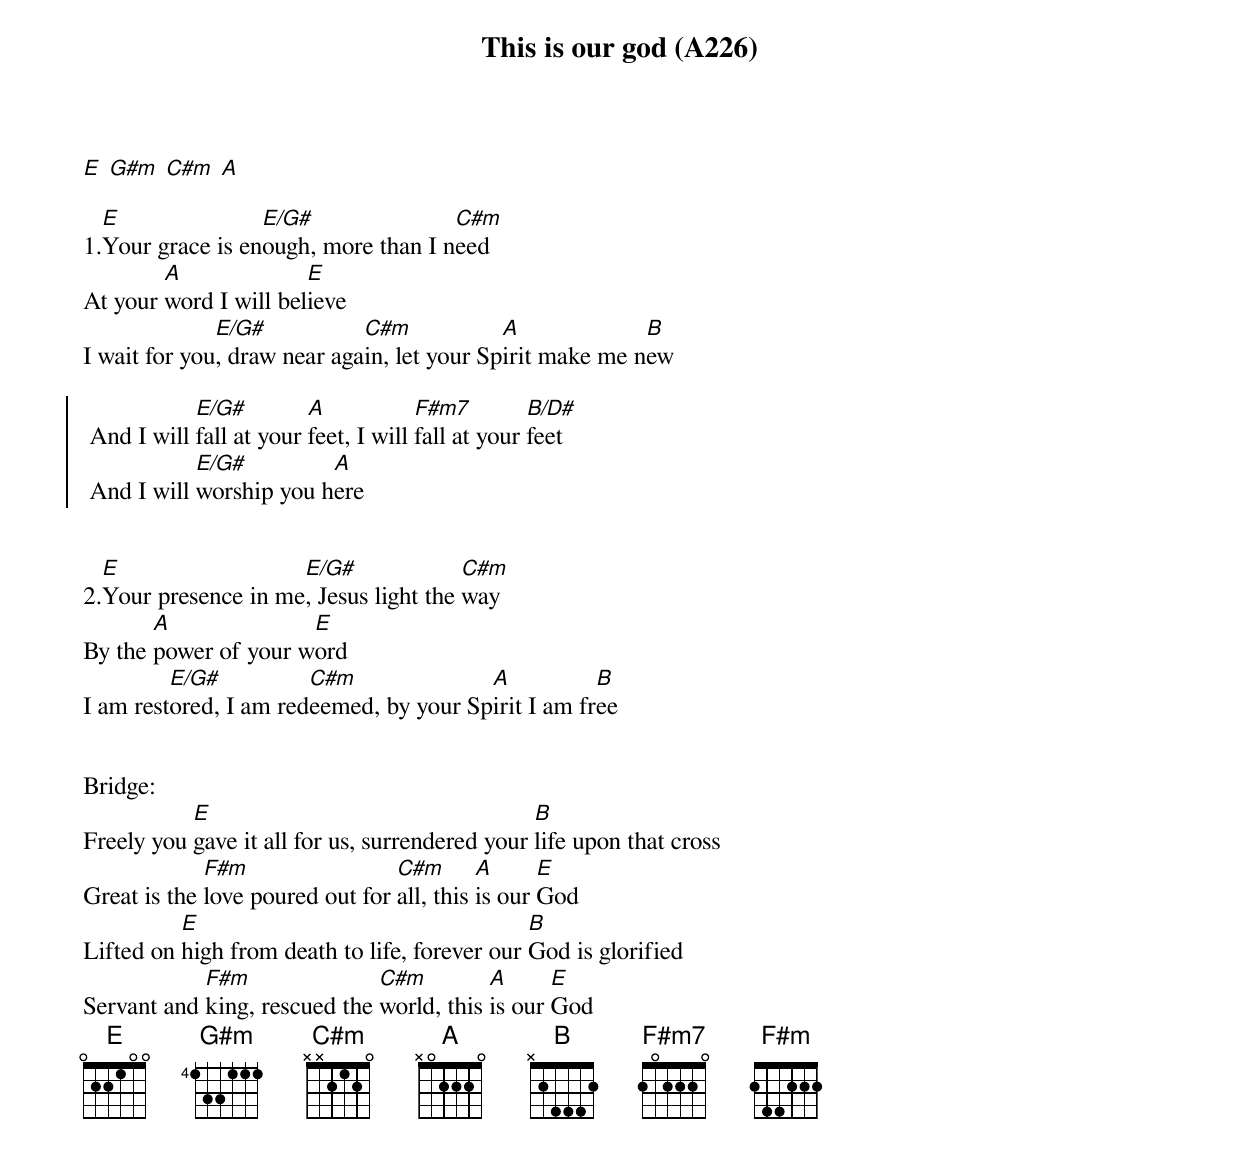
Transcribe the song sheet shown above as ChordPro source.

{title: This is our god (A226)}
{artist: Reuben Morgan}


[E] [G#m] [C#m] [A]

1.[E]Your grace is en[E/G#]ough, more than I n[C#m]eed
At your [A]word I will bel[E]ieve
I wait for you[E/G#], draw near aga[C#m]in, let your Sp[A]irit make me n[B]ew

{soc}
 And I will [E/G#]fall at your [A]feet, I will [F#m7]fall at your [B/D#]feet
 And I will [E/G#]worship you h[A]ere
 {eoc}


2.[E]Your presence in me[E/G#], Jesus light the [C#m]way
By the [A]power of your w[E]ord
I am rest[E/G#]ored, I am red[C#m]eemed, by your Sp[A]irit I am fr[B]ee


Bridge:
Freely you [E]gave it all for us, surrendered your [B]life upon that cross
Great is the [F#m]love poured out for [C#m]all, this [A]is our [E]God
Lifted on [E]high from death to life, forever our [B]God is glorified
Servant and [F#m]king, rescued the [C#m]world, this [A]is our [E]God
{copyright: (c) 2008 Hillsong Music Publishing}
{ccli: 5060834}
